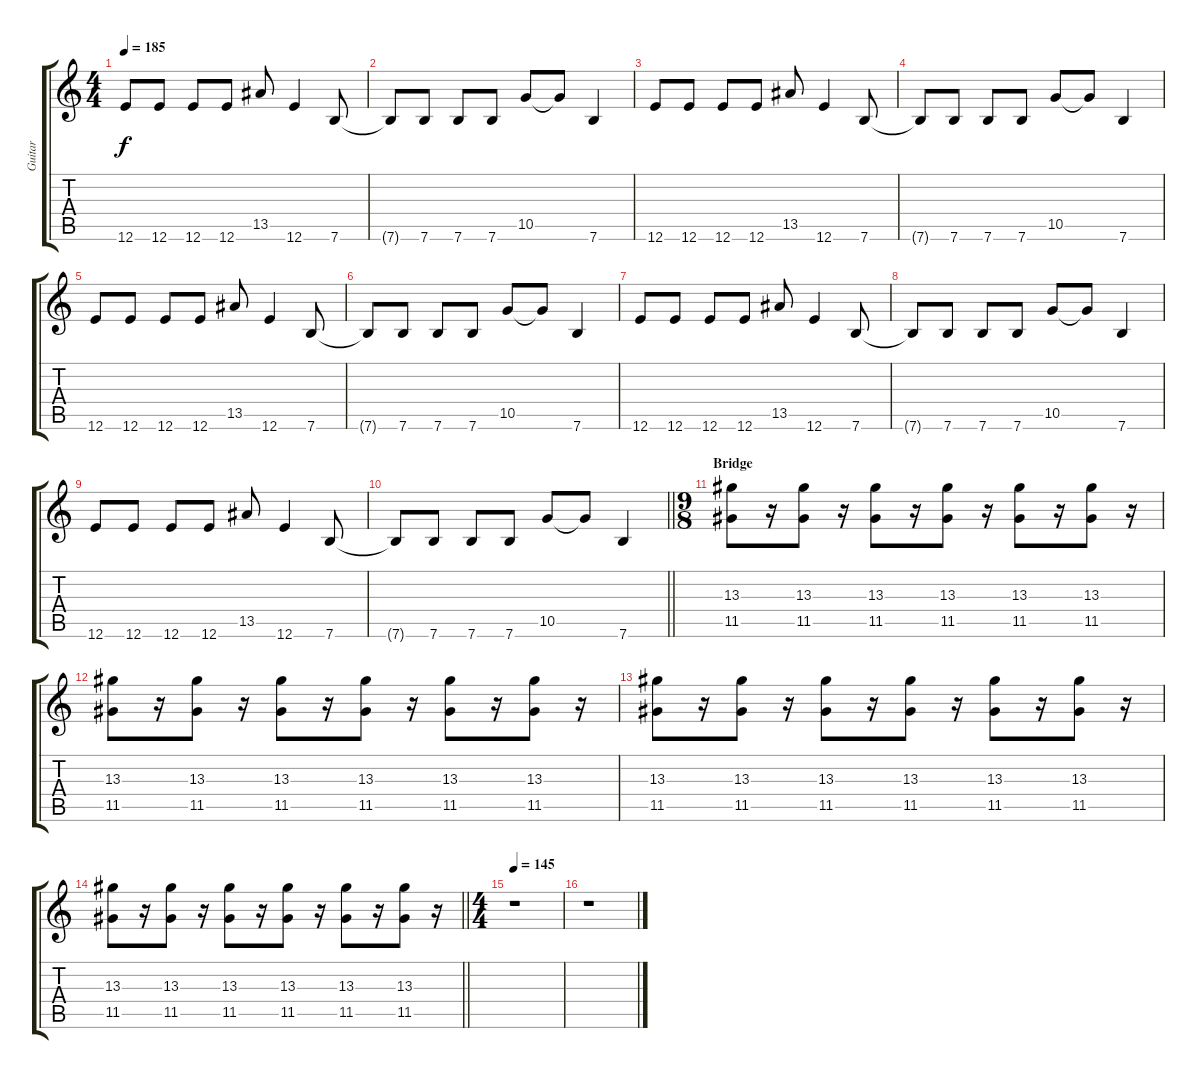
\track ("Guitar" "Guitar") {instrument overdrivenguitar}
\staff {score tabs}
\tuning (E4 B3 G3 D3 A2 E2) {hide}
\ts (4 4)
\tempo 185
\clef g2
\ks c
12.6.8{dy f} 12.6.8 12.6.8 12.6.8 13.5.8 12.6.4 7.6.8 |
7.6{t}.8 7.6.8 7.6.8 7.6.8 10.5.8 10.5{t}.8 7.6.4 |
12.6.8 12.6.8 12.6.8 12.6.8 13.5.8 12.6.4 7.6.8 |
7.6{t}.8 7.6.8 7.6.8 7.6.8 10.5.8 10.5{t}.8 7.6.4 |
12.6.8 12.6.8 12.6.8 12.6.8 13.5.8 12.6.4 7.6.8 |
7.6{t}.8 7.6.8 7.6.8 7.6.8 10.5.8 10.5{t}.8 7.6.4 |
12.6.8 12.6.8 12.6.8 12.6.8 13.5.8 12.6.4 7.6.8 |
7.6{t}.8 7.6.8 7.6.8 7.6.8 10.5.8 10.5{t}.8 7.6.4 |
12.6.8 12.6.8 12.6.8 12.6.8 13.5.8 12.6.4 7.6.8 |
\barLineRight lightlight
7.6{t}.8 7.6.8 7.6.8 7.6.8 10.5.8 10.5{t}.8 7.6.4 |
\ts (9 8)
\section ("" "Bridge")
(13.3 11.5).8 r.16 (13.3 11.5).8 r.16 (13.3 11.5).8 r.16 (13.3 11.5).8 r.16 (13.3 11.5).8 r.16 (13.3 11.5).8 r.16 |
(13.3 11.5).8 r.16 (13.3 11.5).8 r.16 (13.3 11.5).8 r.16 (13.3 11.5).8 r.16 (13.3 11.5).8 r.16 (13.3 11.5).8 r.16 |
(13.3 11.5).8 r.16 (13.3 11.5).8 r.16 (13.3 11.5).8 r.16 (13.3 11.5).8 r.16 (13.3 11.5).8 r.16 (13.3 11.5).8 r.16 |
\barLineRight lightlight
(13.3 11.5).8 r.16 (13.3 11.5).8 r.16 (13.3 11.5).8 r.16 (13.3 11.5).8 r.16 (13.3 11.5).8 r.16 (13.3 11.5).8 r.16 |
\ts (4 4)
\tempo 145
r.1 |
r.1
